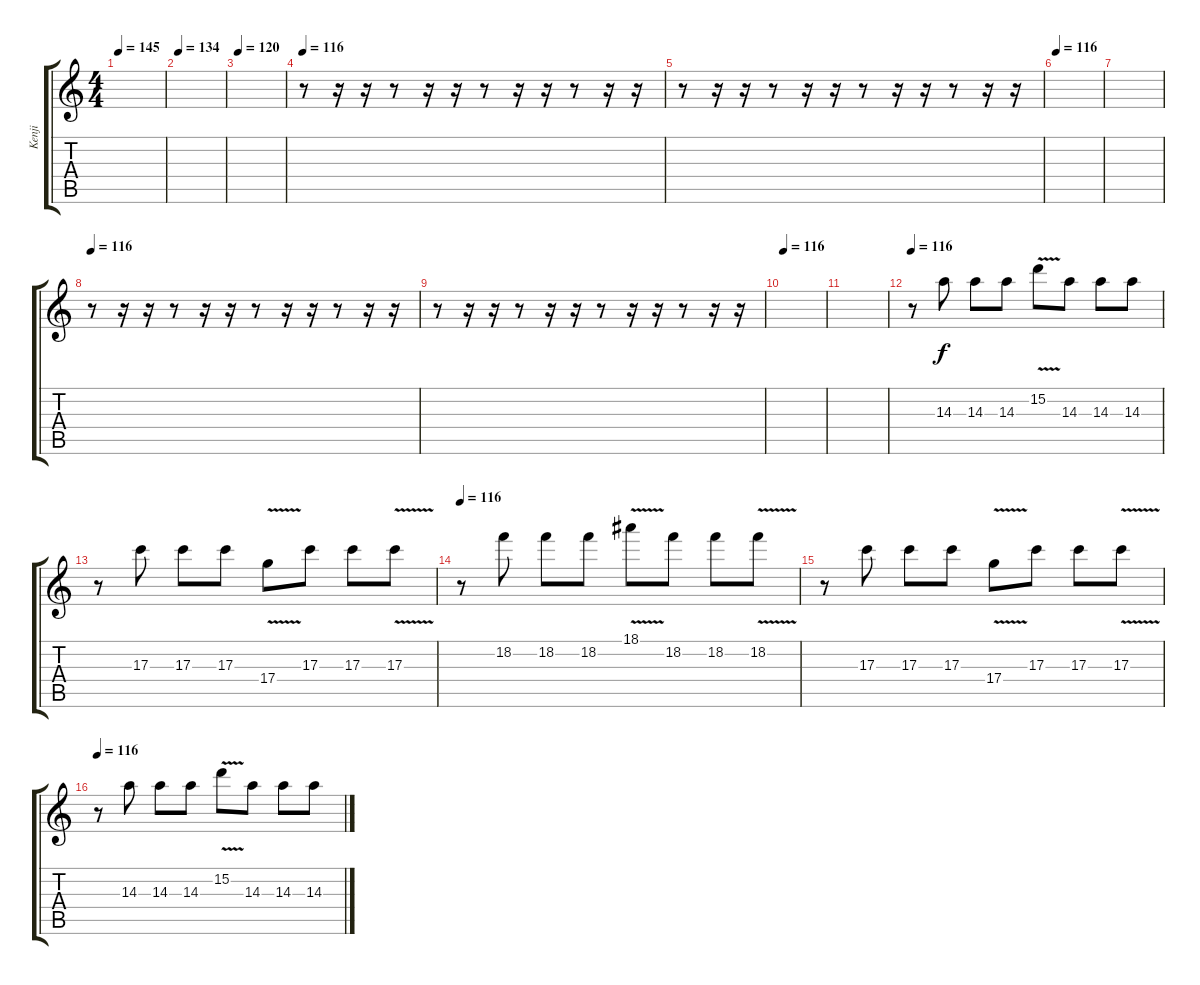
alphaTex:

\track ("Kenji" "Kenji") {instrument acousticguitarsteel}
\staff {score tabs}
\tuning (E4 B3 G3 D3 A2 E2) {hide}
\ts (4 4)
\tempo 145
\clef g2
\ks c
|
\tempo 134
|
\tempo 120
|
\tempo 116
r.8{volume 10} r.16 r.16 r.8 r.16 r.16 r.8 r.16 r.16 r.8 r.16 r.16 |
r.8{volume 10} r.16 r.16 r.8 r.16 r.16 r.8 r.16 r.16 r.8 r.16 r.16 |
\tempo 116
|
|
\tempo 116
r.8{volume 10} r.16 r.16 r.8 r.16 r.16 r.8 r.16 r.16 r.8 r.16 r.16 |
r.8{volume 10} r.16 r.16 r.8 r.16 r.16 r.8 r.16 r.16 r.8 r.16 r.16 |
\tempo 116
|
|
\tempo 116
r.8 14.3.8 14.3.8 14.3.8 15.2{v}.8 14.3.8 14.3.8 14.3.8 |
r.8 17.3.8 17.3.8 17.3.8 17.4{v}.8 17.3.8 17.3.8 17.3{v}.8 |
\tempo 116
r.8 18.2.8 18.2.8 18.2.8 18.1{v}.8 18.2.8 18.2.8 18.2{v}.8 |
r.8 17.3.8 17.3.8 17.3.8 17.4{v}.8 17.3.8 17.3.8 17.3{v}.8 |
\tempo 116
r.8 14.3.8 14.3.8 14.3.8 15.2{v}.8 14.3.8 14.3.8 14.3.8
